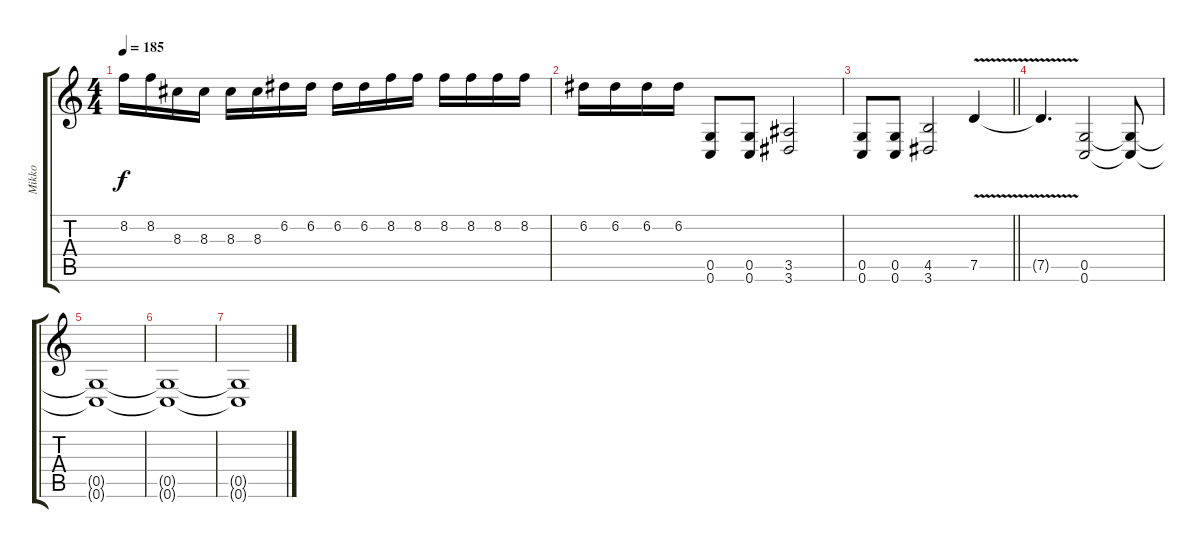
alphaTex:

\track ("Mikko" "Mikko") {instrument distortionguitar}
\staff {score tabs}
\tuning (D4 A3 F3 C3 G2 C2) {hide}
\ts (4 4)
\tempo 185
\clef g2
\ks c
8.2.16{dy f} 8.2.16 8.3.16 8.3.16 8.3.16 8.3.16 6.2.16 6.2.16 6.2.16 6.2.16 8.2.16 8.2.16 8.2.16 8.2.16 8.2.16 8.2.16 |
6.2.16 6.2.16 6.2.16 6.2.16 (0.5 0.6).8 (0.5 0.6).8 (3.5 3.6).2 |
\barLineRight lightlight
(0.5 0.6).8 (0.5 0.6).8 (4.5 3.6).2 7.5{v}.4{instrument guitarharmonics} |
7.5{t}.4{d} (0.5 0.6).2{volume 0 instrument distortionguitar} (0.5{t} 0.6{t}).8 |
(0.5{t} 0.6{t}).1 |
(0.5{t} 0.6{t}).1 |
(0.5{t} 0.6{t}).1
